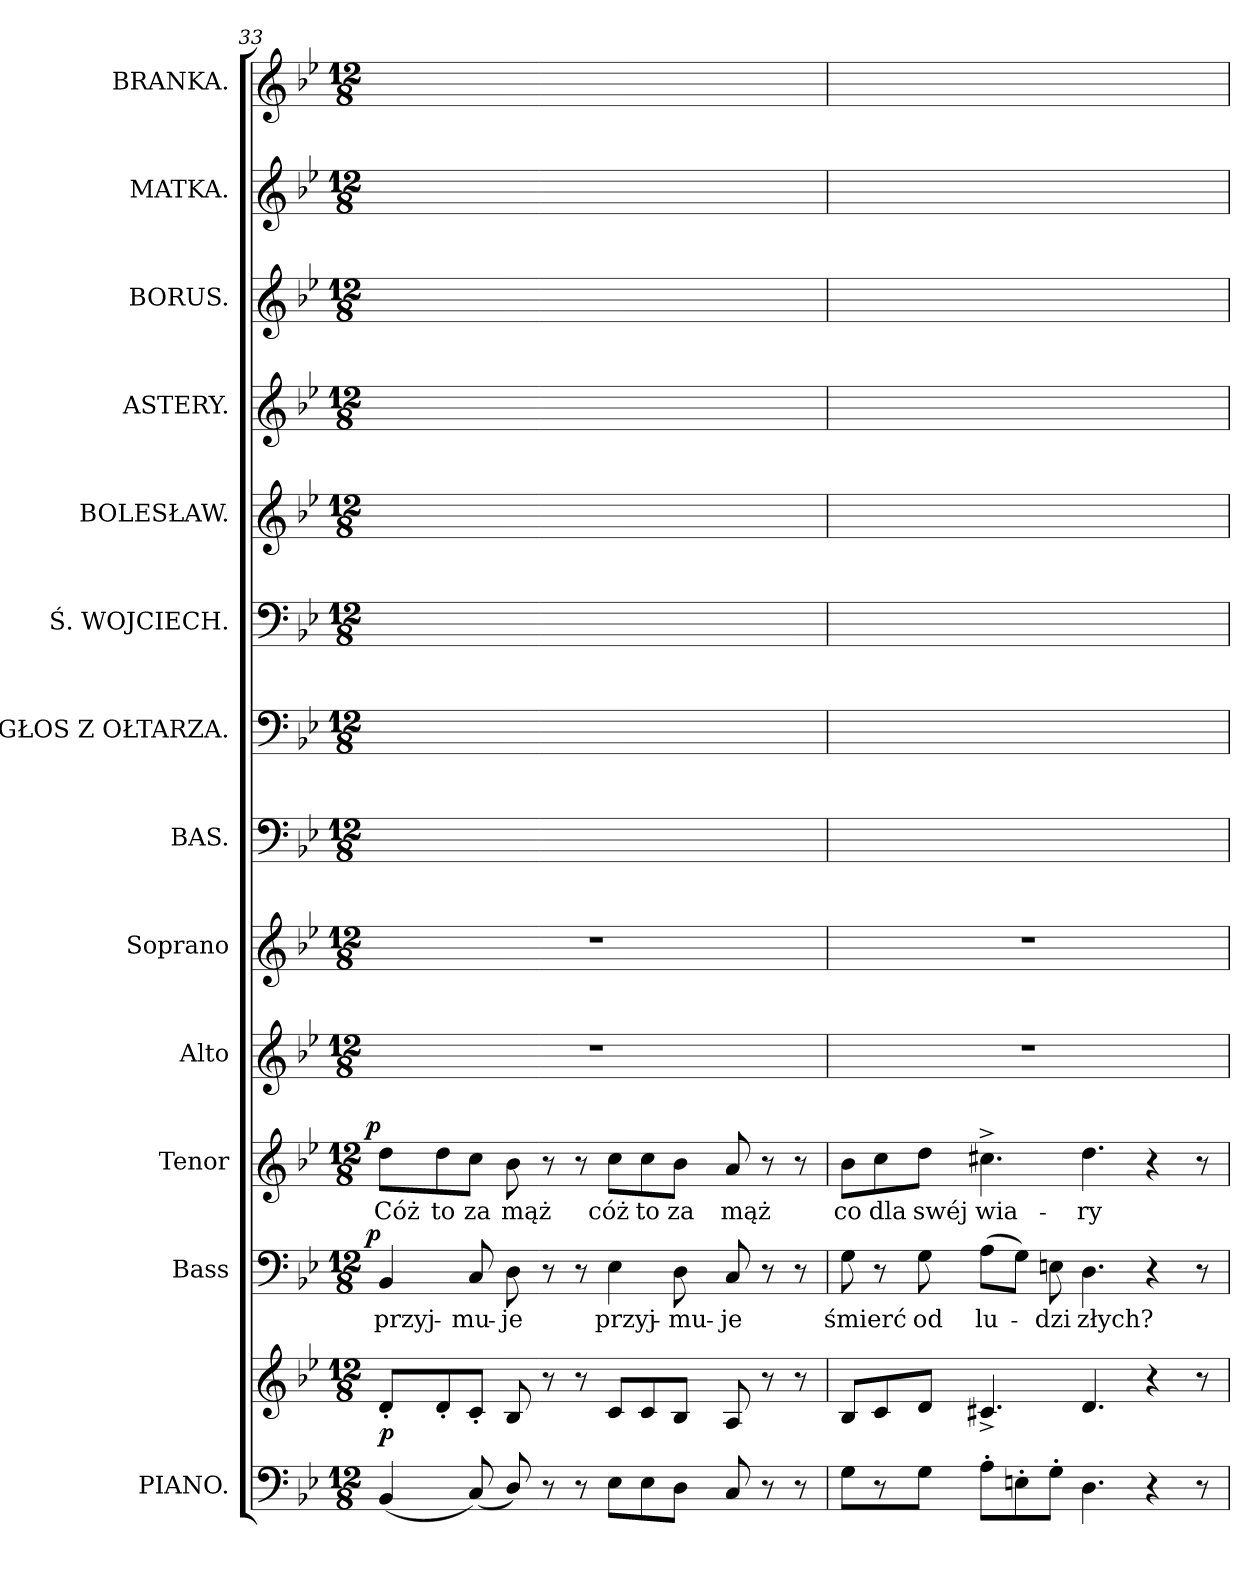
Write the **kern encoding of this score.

**kern	**kern	**dynam	**kern	**text	**dynam	**kern	**text	**dynam	**kern	**kern	**kern	**kern	**kern	**kern	**kern	**kern	**kern	**kern
*part13	*part13	*part13	*part12	*part12	*part12	*part11	*part11	*part11	*part10	*part9	*part8	*part7	*part6	*part5	*part4	*part3	*part2	*part1
*staff14	*staff13	*staff13/14	*staff12	*staff12	*staff12	*staff11	*staff11	*staff11	*staff10	*staff9	*staff8	*staff7	*staff6	*staff5	*staff4	*staff3	*staff2	*staff1
*I"PIANO.	*	*	*I"Bass	*	*	*I"Tenor	*	*	*I"Alto	*I"Soprano	*I"BAS.	*I"GŁOS Z OŁTARZA.	*I"Ś. WOJCIECH.	*I"BOLESŁAW.	*I"ASTERY.	*I"BORUS.	*I"MATKA.	*I"BRANKA.
*I'Pno	*	*	*I'B	*	*	*I'T	*	*	*I'A	*I'S	*I'Bas.	*I'Gł	*I'Ś. W.	*I'Bol	*I'As	*I'Bo	*I'M	*I'Br
*clefF4	*clefG2	*	*clefF4	*	*	*clefG2	*	*	*clefG2	*clefG2	*clefF4	*clefF4	*clefF4	*clefG2	*clefG2	*clefG2	*clefG2	*clefG2
*	*	*	*	*	*	*ITrd8c12	*	*	*	*	*	*	*	*ITrd8c12	*	*ITrd8c12	*	*
*k[b-e-]	*k[b-e-]	*	*k[b-e-]	*	*	*k[b-e-]	*	*	*k[b-e-]	*k[b-e-]	*k[b-e-]	*k[b-e-]	*k[b-e-]	*k[b-e-]	*k[b-e-]	*k[b-e-]	*k[b-e-]	*k[b-e-]
*M12/8	*M12/8	*	*M12/8	*	*	*M12/8	*	*	*M12/8	*M12/8	*M12/8	*M12/8	*M12/8	*M12/8	*M12/8	*M12/8	*M12/8	*M12/8
=33	=33	=33	=33	=33	=33	=33	=33	=33	=33	=33	=33	=33	=33	=33	=33	=33	=33	=33
!	!	!	!	!	!LO:DY:a:rj	!	!	!LO:DY:a:rj	!	!	!	!	!	!	!	!	!	!
(4BB-/	8d'/L	p	4BB-/	przyj-	p	8d\L	Cóż	p	1.r	1.r	1.ryy	1.ryy	1.ryy	1.ryy	1.ryy	1.ryy	1.ryy	1.ryy
.	8d'/	.	.	.	.	8d\	to	.	.	.	.	.	.	.	.	.	.	.
(8C/)	8c'/J	.	8C/	-mu-	.	8c\J	za	.	.	.	.	.	.	.	.	.	.	.
8D/)	8B-/	.	8D\	-je	.	8B-\	mąż	.	.	.	.	.	.	.	.	.	.	.
8r	8r	.	8r	.	.	8r	.	.	.	.	.	.	.	.	.	.	.	.
8r	8r	.	8r	.	.	8r	.	.	.	.	.	.	.	.	.	.	.	.
8E-\L	8c/L	.	4E-\	przyj-	.	8c\L	cóż	.	.	.	.	.	.	.	.	.	.	.
8E-\	8c/	.	.	.	.	8c\	to	.	.	.	.	.	.	.	.	.	.	.
8D\J	8B-/J	.	8D\	-mu-	.	8B-\J	za	.	.	.	.	.	.	.	.	.	.	.
8C/	8A/	.	8C/	-je	.	8A/	mąż	.	.	.	.	.	.	.	.	.	.	.
8r	8r	.	8r	.	.	8r	.	.	.	.	.	.	.	.	.	.	.	.
8r	8r	.	8r	.	.	8r	.	.	.	.	.	.	.	.	.	.	.	.
=34	=34	=34	=34	=34	=34	=34	=34	=34	=34	=34	=34	=34	=34	=34	=34	=34	=34	=34
8G\L	8B-/L	.	8G\	śmierć	.	8B-\L	co	.	1.r	1.r	1.ryy	1.ryy	1.ryy	1.ryy	1.ryy	1.ryy	1.ryy	1.ryy
8r	8c/	.	8r	.	.	8c\	dla	.	.	.	.	.	.	.	.	.	.	.
8G\J	8d/J	.	8G\	od	.	8d\J	swéj	.	.	.	.	.	.	.	.	.	.	.
8A'\L	4.c#X^/	.	(8A\L	lu-	.	4.c#X^\	wia-	.	.	.	.	.	.	.	.	.	.	.
8En'\	.	.	8G\J)	.	.	.	.	.	.	.	.	.	.	.	.	.	.	.
8G'\J	.	.	8En\	-dzi	.	.	.	.	.	.	.	.	.	.	.	.	.	.
4.D\	4.d/	.	4.D\	złych?	.	4.d\	-ry	.	.	.	.	.	.	.	.	.	.	.
4r	4r	.	4r	.	.	4r	.	.	.	.	.	.	.	.	.	.	.	.
8r	8r	.	8r	.	.	8r	.	.	.	.	.	.	.	.	.	.	.	.
=	=	=	=	=	=	=	=	=	=	=	=	=	=	=	=	=	=	=
*-	*-	*-	*-	*-	*-	*-	*-	*-	*-	*-	*-	*-	*-	*-	*-	*-	*-	*-
